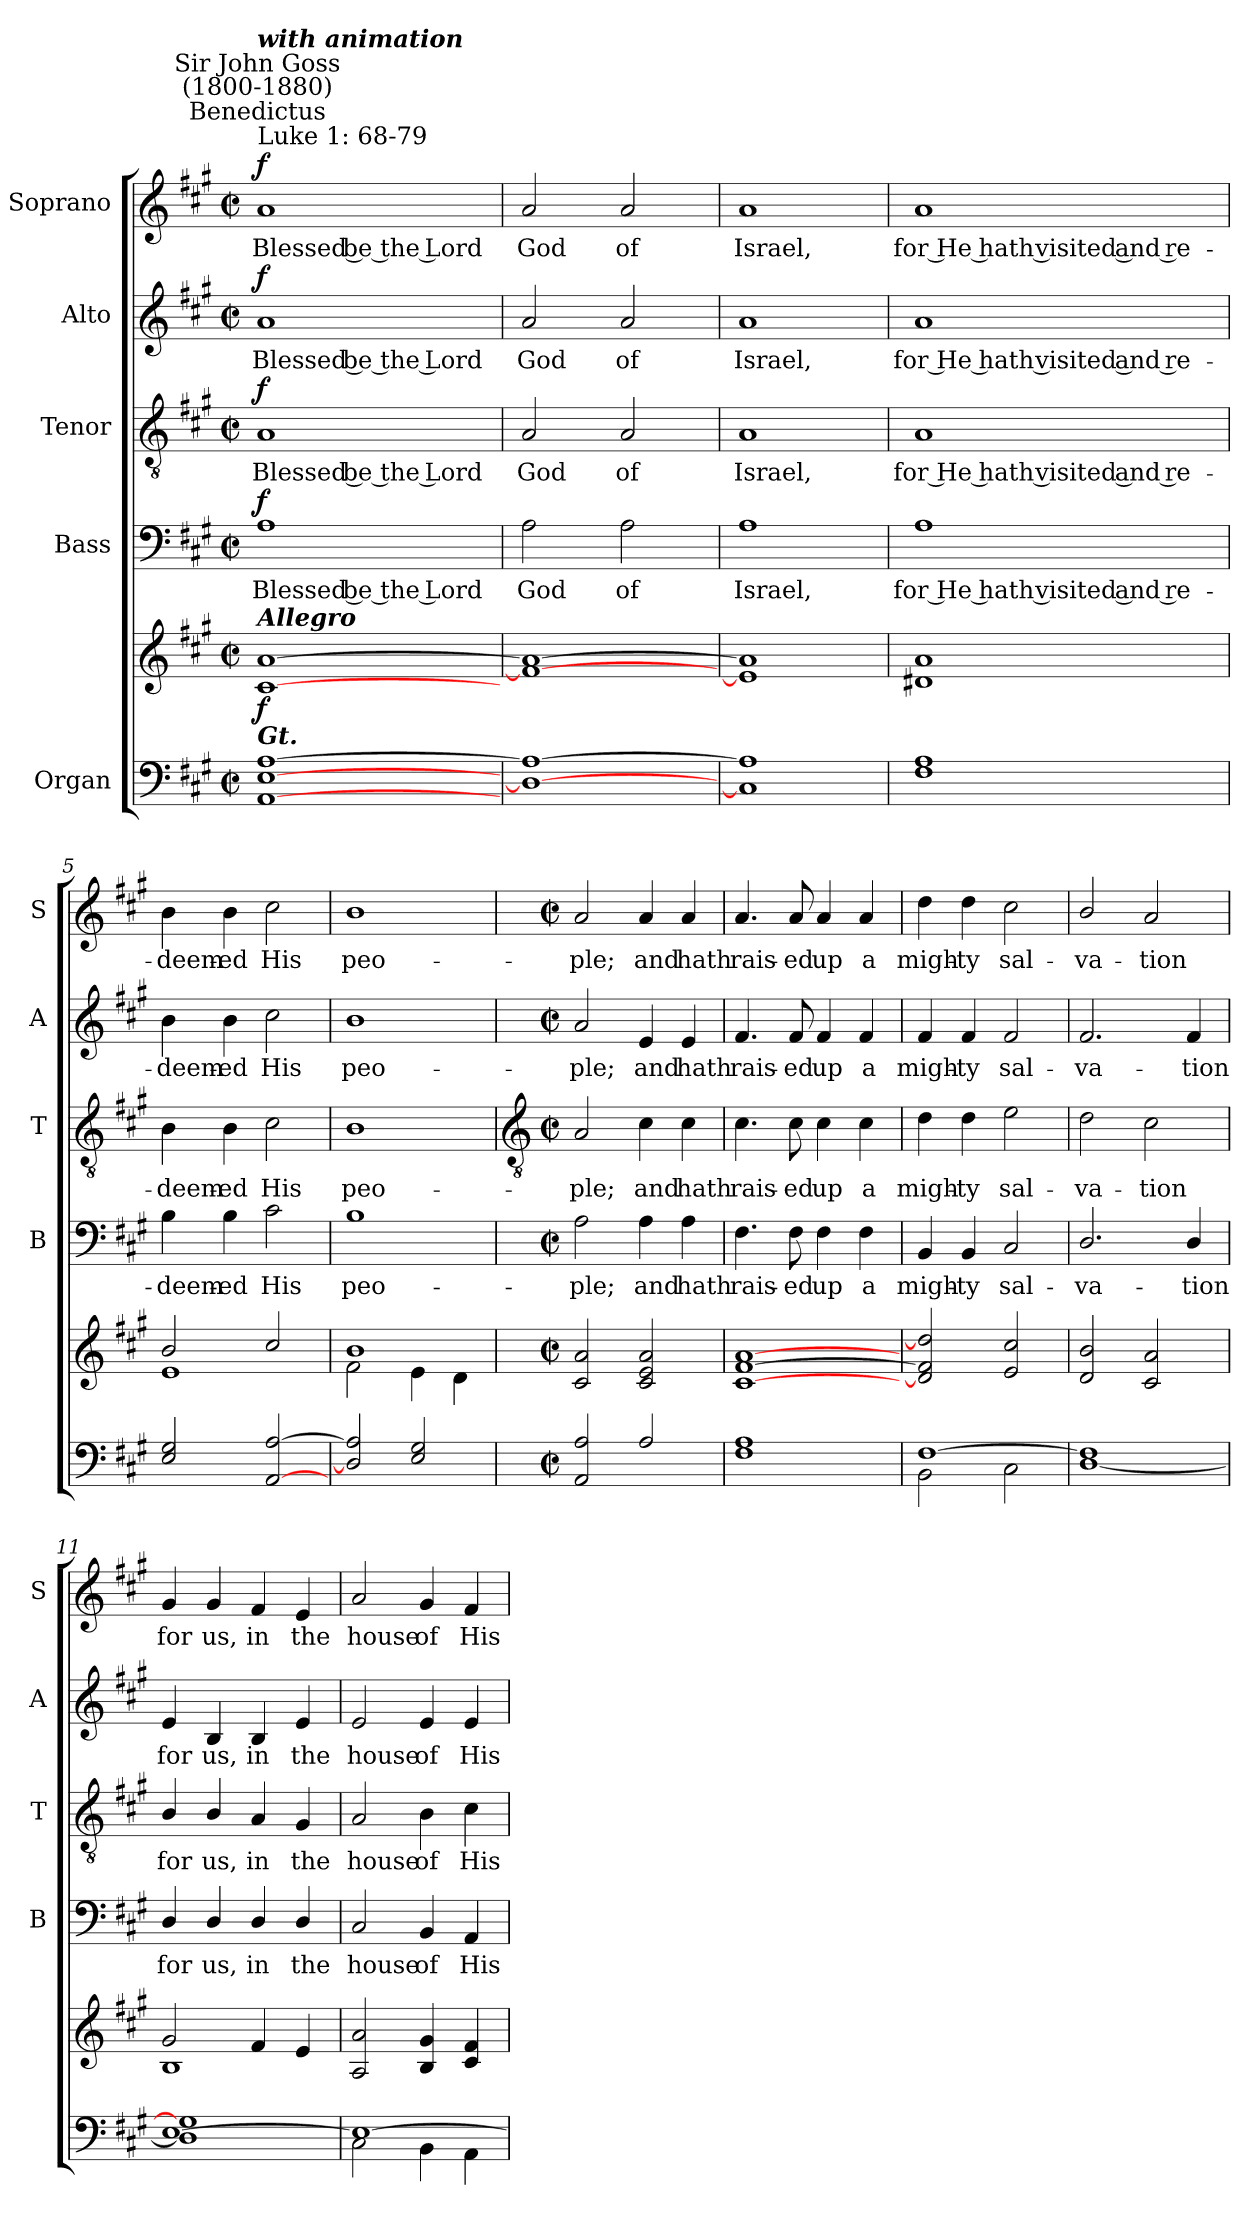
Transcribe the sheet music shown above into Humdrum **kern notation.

**kern	**kern	**dynam	**kern	**text	**dynam	**kern	**text	**dynam	**kern	**text	**dynam	**kern	**text	**dynam
*part5	*part5	*part5	*part4	*part4	*part4	*part3	*part3	*part3	*part2	*part2	*part2	*part1	*part1	*part1
*staff6	*staff5	*staff5/6	*staff4	*staff4	*staff4	*staff3	*staff3	*staff3	*staff2	*staff2	*staff2	*staff1	*staff1	*staff1
*I"Organ	*	*	*I"Bass	*	*	*I"Tenor	*	*	*I"Alto	*	*	*I"Soprano	*	*
*	*	*	*I'B	*	*	*I'T	*	*	*I'A	*	*	*I'S	*	*
*clefF4	*clefG2	*	*clefF4	*	*	*clefGv2	*	*	*clefG2	*	*	*clefG2	*	*
*k[f#c#g#]	*k[f#c#g#]	*	*k[f#c#g#]	*	*	*k[f#c#g#]	*	*	*k[f#c#g#]	*	*	*k[f#c#g#]	*	*
*A:	*A:	*	*A:	*	*	*A:	*	*	*A:	*	*	*A:	*	*
*M2/2	*M2/2	*	*M2/2	*	*	*M2/2	*	*	*M2/2	*	*	*M2/2	*	*
*met(c|)	*met(c|)	*	*met(c|)	*	*	*met(c|)	*	*	*met(c|)	*	*	*met(c|)	*	*
=1	=1	=1	=1	=1	=1	=1	=1	=1	=1	=1	=1	=1	=1	=1
*^	*^	*	*	*	*	*	*	*	*	*	*	*	*	*
!	!	!	!	!	!	!	!	!	!	!	!	!	!	!LO:TX:a:t=Luke 1&colon; 68-79	!	!
!	!	!	!	!	!	!	!	!	!	!	!	!	!	!LO:TX:a:cj:t=Benedictus	!	!
!	!	!	!	!	!	!	!	!	!	!	!	!	!	!LO:TX:a:cj:t=Sir John Goss\n(1800-1880)	!	!
!	!	!	!	!	!	!	!	!	!	!	!	!	!	!LO:TX:a:Bi:t=with animation	!	!
!	!	!LO:TX:a:Bi:t=Allegro	!	!	!	!	!	!	!	!	!	!	!	!	!	!
!	!	!LO:TX:b:Bi:t=Gt.	!	!	!	!	!	!	!	!	!	!	!	!	!	!
!	!	!	!	!LO:DY:b	!	!LO:LY:b	!LO:DY:b	!	!LO:LY:b	!LO:DY:b	!	!LO:LY:b	!LO:DY:b	!	!LO:LY:b	!LO:DY:b
[1AA [1E [1A	1ryy	[1c#/ [1a/	1ryy	f	1A	Blessed be the Lord	f	1A	Blessed be the Lord	f	1a	Blessed be the Lord	f	1a	Blessed be the Lord	f
=2	=2	=2	=2	=2	=2	=2	=2	=2	=2	=2	=2	=2	=2	=2	=2	=2
!	!	!	!	!	!	!LO:LY:b	!	!	!LO:LY:b	!	!	!LO:LY:b	!	!	!LO:LY:b	!
1D_ 1A_	1ryy	1f#/_ 1a/_	1ryy	.	2A	God	.	2A	God	.	2a	God	.	2a	God	.
!	!	!	!	!	!	!LO:LY:b	!	!	!LO:LY:b	!	!	!LO:LY:b	!	!	!LO:LY:b	!
.	.	.	.	.	2A	of	.	2A	of	.	2a	of	.	2a	of	.
=3	=3	=3	=3	=3	=3	=3	=3	=3	=3	=3	=3	=3	=3	=3	=3	=3
!	!	!	!	!	!	!LO:LY:b	!	!	!LO:LY:b	!	!	!LO:LY:b	!	!	!LO:LY:b	!
1C#] 1A]	1ryy	1e/] 1a/]	1ryy	.	1A	Israel,	.	1A	Israel,	.	1a	Israel,	.	1a	Israel,	.
=4	=4	=4	=4	=4	=4	=4	=4	=4	=4	=4	=4	=4	=4	=4	=4	=4
!	!	!	!	!	!	!LO:LY:b	!	!	!LO:LY:b	!	!	!LO:LY:b	!	!	!LO:LY:b	!
1F# 1A	1ryy	1d#X/ 1a/	1ryy	.	1A	for He hath visited and re-	.	1A	for He hath visited and re-	.	1a	for He hath visited and re-	.	1a	for He hath visited and re-	.
=5	=5	=5	=5	=5	=5	=5	=5	=5	=5	=5	=5	=5	=5	=5	=5	=5
!	!	!	!	!	!	!LO:LY:b	!	!	!LO:LY:b	!	!	!LO:LY:b	!	!	!LO:LY:b	!
2E 2G#	1ryy	2b/	1e\	.	4B	-deem-	.	4B	-deem-	.	4b	-deem-	.	4b	-deem-	.
!	!	!	!	!	!	!LO:LY:b	!	!	!LO:LY:b	!	!	!LO:LY:b	!	!	!LO:LY:b	!
.	.	.	.	.	4B	-ed	.	4B	-ed	.	4b	-ed	.	4b	-ed	.
!	!	!	!	!	!	!LO:LY:b	!	!	!LO:LY:b	!	!	!LO:LY:b	!	!	!LO:LY:b	!
[2AA [2A	.	2cc#/	.	.	2c#	His	.	2c#	His	.	2cc#	His	.	2cc#	His	.
=6	=6	=6	=6	=6	=6	=6	=6	=6	=6	=6	=6	=6	=6	=6	=6	=6
!	!	!	!	!	!	!LO:LY:b	!	!	!LO:LY:b	!	!	!LO:LY:b	!	!	!LO:LY:b	!
2D] 2A]	1ryy	1b/	2f#\	.	1B	peo-	.	1B	peo-	.	1b	peo-	.	1b	peo-	.
2E 2G#	.	.	4e\	.	.	.	.	.	.	.	.	.	.	.	.	.
.	.	.	4d\	.	.	.	.	.	.	.	.	.	.	.	.	.
!!LO:LB:g=z
=7	=7	=7	=7	=7	=7	=7	=7	=7	=7	=7	=7	=7	=7	=7	=7	=7
*	*	*	*	*	*	*	*	*clefGv2	*	*	*	*	*	*	*	*
*M2/2	*	*M2/2	*	*	*M2/2	*	*	*M2/2	*	*	*M2/2	*	*	*M2/2	*	*
*met(c|)	*	*met(c|)	*	*	*met(c|)	*	*	*met(c|)	*	*	*met(c|)	*	*	*met(c|)	*	*
!	!	!	!	!	!	!LO:LY:b	!	!	!LO:LY:b	!	!	!LO:LY:b	!	!	!LO:LY:b	!
2AA 2A	1ryy	2c#/ 2a/	1ryy	.	2A	-ple;	.	2A	-ple;	.	2a	-ple;	.	2a	-ple;	.
!	!	!	!	!	!	!LO:LY:b	!	!	!LO:LY:b	!	!	!LO:LY:b	!	!	!LO:LY:b	!
2A	.	2c#/ 2e/ 2a/	.	.	4A	and	.	4c#	and	.	4e	and	.	4a	and	.
!	!	!	!	!	!	!LO:LY:b	!	!	!LO:LY:b	!	!	!LO:LY:b	!	!	!LO:LY:b	!
.	.	.	.	.	4A	hath	.	4c#	hath	.	4e	hath	.	4a	hath	.
=8	=8	=8	=8	=8	=8	=8	=8	=8	=8	=8	=8	=8	=8	=8	=8	=8
!	!	!	!	!	!	!LO:LY:b	!	!	!LO:LY:b	!	!	!LO:LY:b	!	!	!LO:LY:b	!
1F# 1A	1ryy	[1c#/ [1f#/ [1a/	1ryy	.	4.F#	rais-	.	4.c#	rais-	.	4.f#	rais-	.	4.a	rais-	.
!	!	!	!	!	!	!LO:LY:b	!	!	!LO:LY:b	!	!	!LO:LY:b	!	!	!LO:LY:b	!
.	.	.	.	.	8F#	-ed	.	8c#	-ed	.	8f#	-ed	.	8a	-ed	.
!	!	!	!	!	!	!LO:LY:b	!	!	!LO:LY:b	!	!	!LO:LY:b	!	!	!LO:LY:b	!
.	.	.	.	.	4F#	up	.	4c#	up	.	4f#	up	.	4a	up	.
!	!	!	!	!	!	!LO:LY:b	!	!	!LO:LY:b	!	!	!LO:LY:b	!	!	!LO:LY:b	!
.	.	.	.	.	4F#	a	.	4c#	a	.	4f#	a	.	4a	a	.
=9	=9	=9	=9	=9	=9	=9	=9	=9	=9	=9	=9	=9	=9	=9	=9	=9
!	!	!	!	!	!	!LO:LY:b	!	!	!LO:LY:b	!	!	!LO:LY:b	!	!	!LO:LY:b	!
[1F#	2BB\	2d/] 2f#/] 2dd/]	1ryy	.	4BB	migh-	.	4d	migh-	.	4f#	migh-	.	4dd	migh-	.
!	!	!	!	!	!	!LO:LY:b	!	!	!LO:LY:b	!	!	!LO:LY:b	!	!	!LO:LY:b	!
.	.	.	.	.	4BB	-ty	.	4d	-ty	.	4f#	-ty	.	4dd	-ty	.
!	!	!	!	!	!	!LO:LY:b	!	!	!LO:LY:b	!	!	!LO:LY:b	!	!	!LO:LY:b	!
.	2C#\	2e/ 2cc#/	.	.	2C#	sal-	.	2e	sal-	.	2f#	sal-	.	2cc#	sal-	.
=10	=10	=10	=10	=10	=10	=10	=10	=10	=10	=10	=10	=10	=10	=10	=10	=10
!	!	!	!	!	!	!LO:LY:b	!	!	!LO:LY:b	!	!	!LO:LY:b	!	!	!LO:LY:b	!
1F#]	[1D	2d/ 2b/	1ryy	.	2.D/	-va-	.	2d	-va-	.	2.f#	-va-	.	2b/	-va-	.
!	!	!	!	!	!	!	!	!	!LO:LY:b	!	!	!	!	!	!LO:LY:b	!
.	.	2c#/ 2a/	.	.	.	.	.	2c#	-tion	.	.	.	.	2a	-tion	.
!	!	!	!	!	!	!LO:LY:b	!	!	!	!	!	!LO:LY:b	!	!	!	!
.	.	.	.	.	4D/	-tion	.	.	.	.	4f#	-tion	.	.	.	.
=11	=11	=11	=11	=11	=11	=11	=11	=11	=11	=11	=11	=11	=11	=11	=11	=11
!	!	!	!	!	!	!LO:LY:b	!	!	!LO:LY:b	!	!	!LO:LY:b	!	!	!LO:LY:b	!
[1E	1D] 1G#]	2g#/	1B\	.	4D/	for	.	4B/	for	.	4e	for	.	4g#	for	.
!	!	!	!	!	!	!LO:LY:b	!	!	!LO:LY:b	!	!	!LO:LY:b	!	!	!LO:LY:b	!
.	.	.	.	.	4D/	us,	.	4B/	us,	.	4B	us,	.	4g#	us,	.
!	!	!	!	!	!	!LO:LY:b	!	!	!LO:LY:b	!	!	!LO:LY:b	!	!	!LO:LY:b	!
.	.	4f#/	.	.	4D/	in	.	4A	in	.	4B	in	.	4f#	in	.
!	!	!	!	!	!	!LO:LY:b	!	!	!LO:LY:b	!	!	!LO:LY:b	!	!	!LO:LY:b	!
.	.	4e/	.	.	4D/	the	.	4G#	the	.	4e	the	.	4e	the	.
=12	=12	=12	=12	=12	=12	=12	=12	=12	=12	=12	=12	=12	=12	=12	=12	=12
!	!	!	!	!	!	!LO:LY:b	!	!	!LO:LY:b	!	!	!LO:LY:b	!	!	!LO:LY:b	!
1E_	2C#\	2A/ 2a/	1ryy	.	2C#	house	.	2A	house	.	2e	house	.	2a	house	.
!	!	!	!	!	!	!LO:LY:b	!	!	!LO:LY:b	!	!	!LO:LY:b	!	!	!LO:LY:b	!
.	4BB\	4B/ 4g#/	.	.	4BB	of	.	4B	of	.	4e	of	.	4g#	of	.
!	!	!	!	!	!	!LO:LY:b	!	!	!LO:LY:b	!	!	!LO:LY:b	!	!	!LO:LY:b	!
.	4AA\	4c#/ 4f#/	.	.	4AA	His	.	4c#	His	.	4e	His	.	4f#	His	.
*v	*v	*	*	*	*	*	*	*	*	*	*	*	*	*	*	*
*	*v	*v	*	*	*	*	*	*	*	*	*	*	*	*	*
=	=	=	=	=	=	=	=	=	=	=	=	=	=	=
*-	*-	*-	*-	*-	*-	*-	*-	*-	*-	*-	*-	*-	*-	*-
